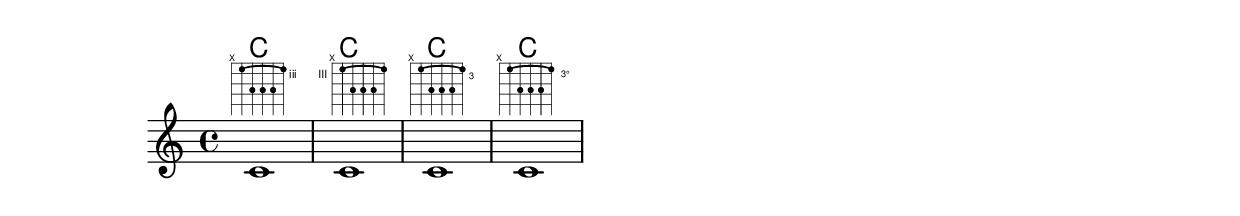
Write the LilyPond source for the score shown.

\version "2.19.8"

\header {
  texidoc="
The label for the lowest fret can be changed in location,
size, and number type.

"
}

\layout { ragged-right = ##t }

<<
  \chords {
    c1 |
    c1 |
    c1 |
    c1
  }

  \new Voice {
    \textLengthOn

     %% C major for guitar,  verbose style
    c'1 ^\markup {
            \fret-diagram-verbose #'((mute 6)
                                     (place-fret 5 3 1)
                                     (place-fret 4 5 2)
                                     (place-fret 3 5 3)
                                     (place-fret 2 5 4)
                                     (place-fret 1 3 1)
                                     (barre 5 1 3))}

     %% C major for guitar, verbose style
    \override TextScript.fret-diagram-details.label-dir = #LEFT
    \override TextScript.fret-diagram-details.number-type = #'roman-upper
    c' ^\markup {
            \fret-diagram-verbose #'((mute 6)
                                     (place-fret 5 3 1)
                                     (place-fret 4 5 2)
                                     (place-fret 3 5 3)
                                     (place-fret 2 5 4)
                                     (place-fret 1 3 1)
                                     (barre 5 1 3))}

     %% C major for guitar, verbose style
    \revert TextScript.fret-diagram-details.label-dir
    \override TextScript.fret-diagram-details.fret-label-font-mag = #0.4
    \override TextScript.fret-diagram-details.number-type = #'arabic
    \once \override TextScript.fret-diagram-details.fret-label-vertical-offset = #0.25
    c' ^\markup {
            \fret-diagram-verbose #'((mute 6)
                                     (place-fret 5 3 1)
                                     (place-fret 4 5 2)
                                     (place-fret 3 5 3)
                                     (place-fret 2 5 4)
                                     (place-fret 1 3 1)
                                     (barre 5 1 3))}

     %% C major for guitar, verbose style
    \revert TextScript.fret-diagram-details.label-dir
    \once \override TextScript.fret-diagram-details.number-type = #'custom
    \once \override TextScript.fret-diagram-details.fret-label-horizontal-offset = #0.5
    \once \override TextScript.fret-diagram-details.fret-label-custom-format = #"~d°"
    c' ^\markup {
            \fret-diagram-verbose #'((mute 6)
                                     (place-fret 5 3 1)
                                     (place-fret 4 5 2)
                                     (place-fret 3 5 3)
                                     (place-fret 2 5 4)
                                     (place-fret 1 3 1)
                                     (barre 5 1 3))}

 }
>>
